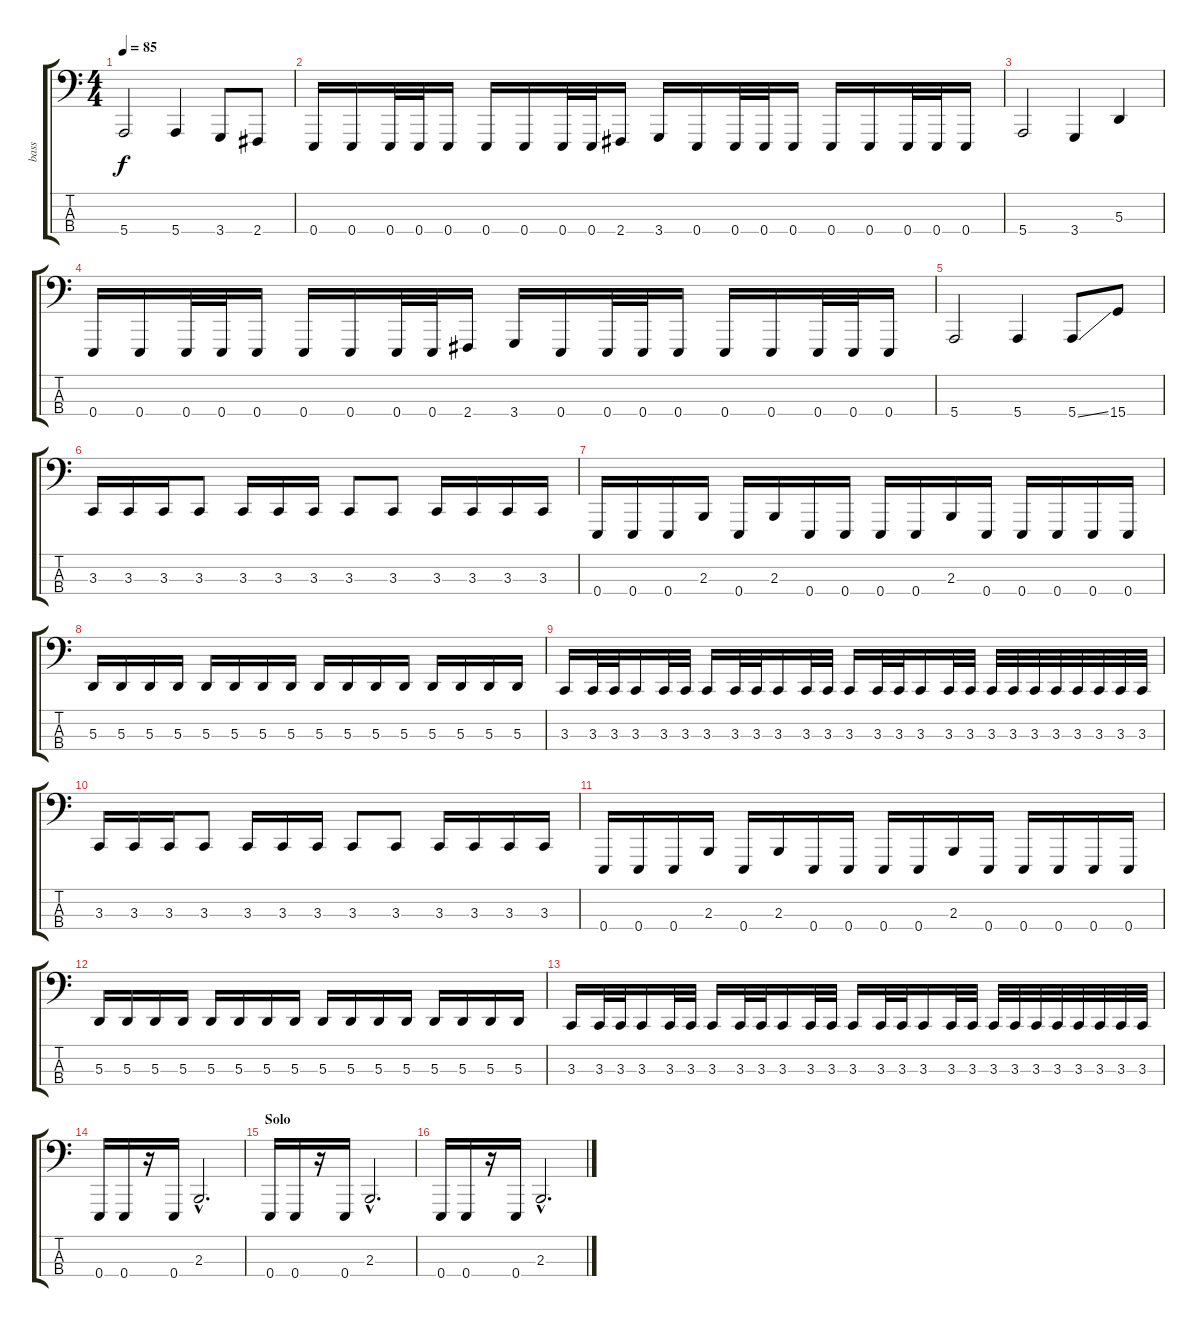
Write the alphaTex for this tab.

\track ("bass" "bass") {instrument lead8bassandlead}
\staff {score tabs}
\tuning (G2 D2 A1 E1) {hide}
\ts (4 4)
\tempo 85
\clef f4
\ks c
5.4.2{dy f} 5.4.4 3.4.8 2.4.8 |
0.4.16 0.4.16 0.4.32 0.4.32 0.4.16 0.4.16 0.4.16 0.4.32 0.4.32 2.4.16 3.4.16 0.4.16 0.4.32 0.4.32 0.4.16 0.4.16 0.4.16 0.4.32 0.4.32 0.4.16 |
5.4.2 3.4.4 5.3.4 |
0.4.16 0.4.16 0.4.32 0.4.32 0.4.16 0.4.16 0.4.16 0.4.32 0.4.32 2.4.16 3.4.16 0.4.16 0.4.32 0.4.32 0.4.16 0.4.16 0.4.16 0.4.32 0.4.32 0.4.16 |
5.4.2 5.4.4 5.4{ss}.8 15.4.8 |
3.3.16 3.3.16 3.3.16 3.3.8 3.3.16 3.3.16 3.3.16 3.3.8 3.3.8 3.3.16 3.3.16 3.3.16 3.3.16 |
0.4.16 0.4.16 0.4.16 2.3.16 0.4.16 2.3.16 0.4.16 0.4.16 0.4.16 0.4.16 2.3.16 0.4.16 0.4.16 0.4.16 0.4.16 0.4.16 |
5.3.16 5.3.16 5.3.16 5.3.16 5.3.16 5.3.16 5.3.16 5.3.16 5.3.16 5.3.16 5.3.16 5.3.16 5.3.16 5.3.16 5.3.16 5.3.16 |
3.3.16 3.3.32 3.3.32 3.3.16 3.3.32 3.3.32 3.3.16 3.3.32 3.3.32 3.3.16 3.3.32 3.3.32 3.3.16 3.3.32 3.3.32 3.3.16 3.3.32 3.3.32 3.3.32 3.3.32 3.3.32 3.3.32 3.3.32 3.3.32 3.3.32 3.3.32 |
3.3.16 3.3.16 3.3.16 3.3.8 3.3.16 3.3.16 3.3.16 3.3.8 3.3.8 3.3.16 3.3.16 3.3.16 3.3.16 |
0.4.16 0.4.16 0.4.16 2.3.16 0.4.16 2.3.16 0.4.16 0.4.16 0.4.16 0.4.16 2.3.16 0.4.16 0.4.16 0.4.16 0.4.16 0.4.16 |
5.3.16 5.3.16 5.3.16 5.3.16 5.3.16 5.3.16 5.3.16 5.3.16 5.3.16 5.3.16 5.3.16 5.3.16 5.3.16 5.3.16 5.3.16 5.3.16 |
3.3.16 3.3.32 3.3.32 3.3.16 3.3.32 3.3.32 3.3.16 3.3.32 3.3.32 3.3.16 3.3.32 3.3.32 3.3.16 3.3.32 3.3.32 3.3.16 3.3.32 3.3.32 3.3.32 3.3.32 3.3.32 3.3.32 3.3.32 3.3.32 3.3.32 3.3.32 |
0.4.16 0.4.16 r.16 0.4.16 2.3{hac}.2{d} |
\section ("" "Solo")
0.4.16 0.4.16 r.16 0.4.16 2.3{hac}.2{d} |
0.4.16 0.4.16 r.16 0.4.16 2.3{hac}.2{d}
